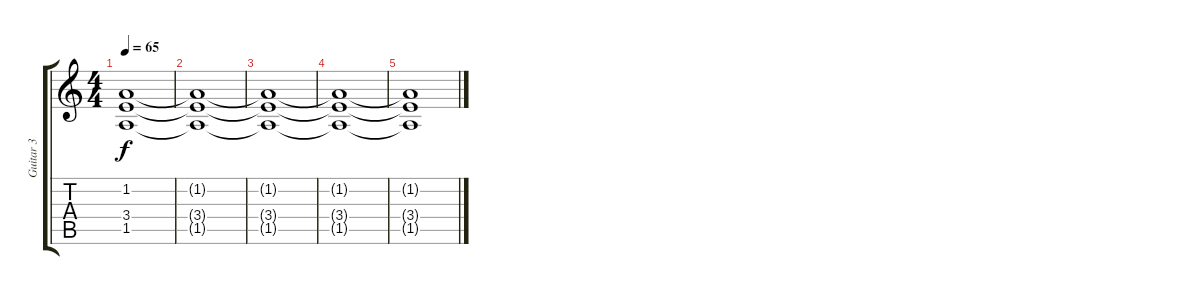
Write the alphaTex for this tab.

\track ("Guitar 3" "Guitar 3") {instrument acousticguitarsteel}
\staff {score tabs}
\tuning (Db4 Ab3 Gb3 Db3 Ab2 Db2) {hide}
\ts (4 4)
\tempo 65
\clef g2
\ks c
(1.2{t} 3.4{t} 1.5{t}).1{dy f} |
(1.2{t} 3.4{t} 1.5{t}).1{volume 0} |
(1.2{t} 3.4{t} 1.5{t}).1 |
(1.2{t} 3.4{t} 1.5{t}).1 |
(1.2{t} 3.4{t} 1.5{t}).1
